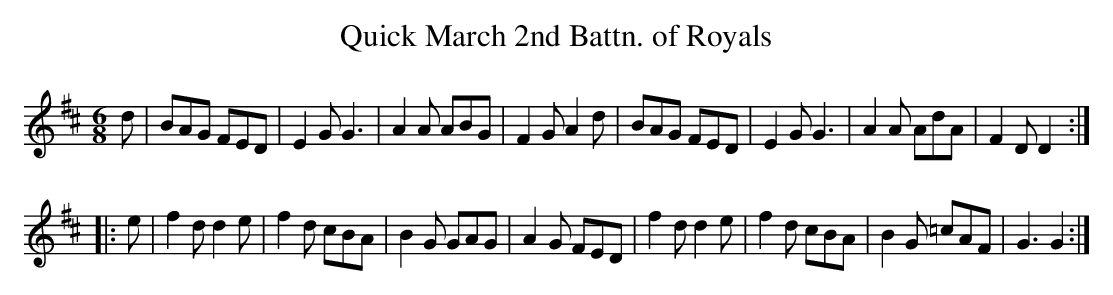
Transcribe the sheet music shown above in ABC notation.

X:1
T:Quick March 2nd Battn. of Royals
M:6/8
K:D
d|\
BAG FED| E2G G3| A2A ABG| F2G A2d|\
BAG FED| E2G G3| A2A AdA| F2D D2:|
|:e|\
f2d d2e| f2d cBA| B2G GAG| A2G FED| \
f2d d2e| f2d cBA| B2G =cAF| G3 G2:|
